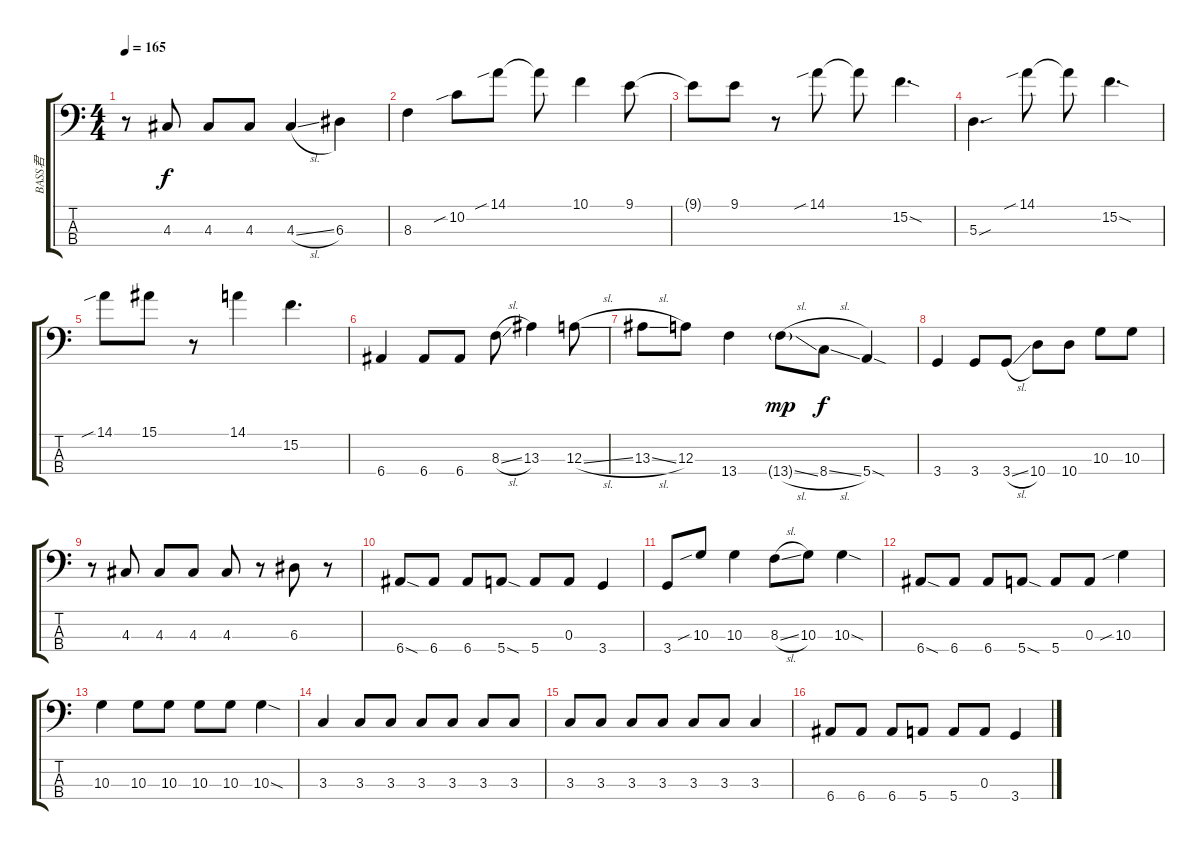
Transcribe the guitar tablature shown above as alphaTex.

\track ("BASS君" "BASS君") {instrument electricbassfinger}
\staff {score tabs}
\tuning (G2 D2 A1 E1) {hide}
\ts (4 4)
\tempo 165
\clef f4
\ks c
r.8{dy f} 4.3.8 4.3.8 4.3.8 4.3{sl}.4 6.3.4 |
8.3.4 10.2{sib}.8 14.1{sib}.8 14.1{t}.8 10.1.4 9.1.8 |
9.1{t}.8 9.1.8 r.8 14.1{sib}.8 14.1{t}.8 15.2{sod}.4{d} |
5.3{sou}.4{d} 14.1{sib}.8 14.1{t}.8 15.2{sod}.4{d} |
14.1{sib}.8 15.1.8 r.8 14.1.4 15.2.4{d} |
6.4.4 6.4.8 6.4.8 8.3{sl}.8 13.3.4 12.3{sl}.8 |
13.3{sl}.8 12.3.8 13.4.4 13.4{sl g}.8{dy mp} 8.4{sl}.8{dy f} 5.4{sod}.4 |
3.4.4 3.4.8 3.4{sl}.8 10.4.8 10.4.8 10.3.8 10.3.8 |
r.8 4.3.8 4.3.8 4.3.8 4.3.8 r.8 6.3.8 r.8 |
6.4{sod}.8 6.4.8 6.4.8 5.4{sod}.8 5.4.8 0.3.8 3.4.4 |
3.4.8 10.3{sib}.8 10.3.4 8.3{sl}.8 10.3.8 10.3{sod}.4 |
6.4{sod}.8 6.4.8 6.4.8 5.4{sod}.8 5.4.8 0.3.8 10.3{sib}.4 |
10.3.4 10.3.8 10.3.8 10.3.8 10.3.8 10.3{sod}.4 |
3.3.4 3.3.8 3.3.8 3.3.8 3.3.8 3.3.8 3.3.8 |
3.3.8 3.3.8 3.3.8 3.3.8 3.3.8 3.3.8 3.3.4 |
6.4.8 6.4.8 6.4.8 5.4.8 5.4.8 0.3.8 3.4.4
